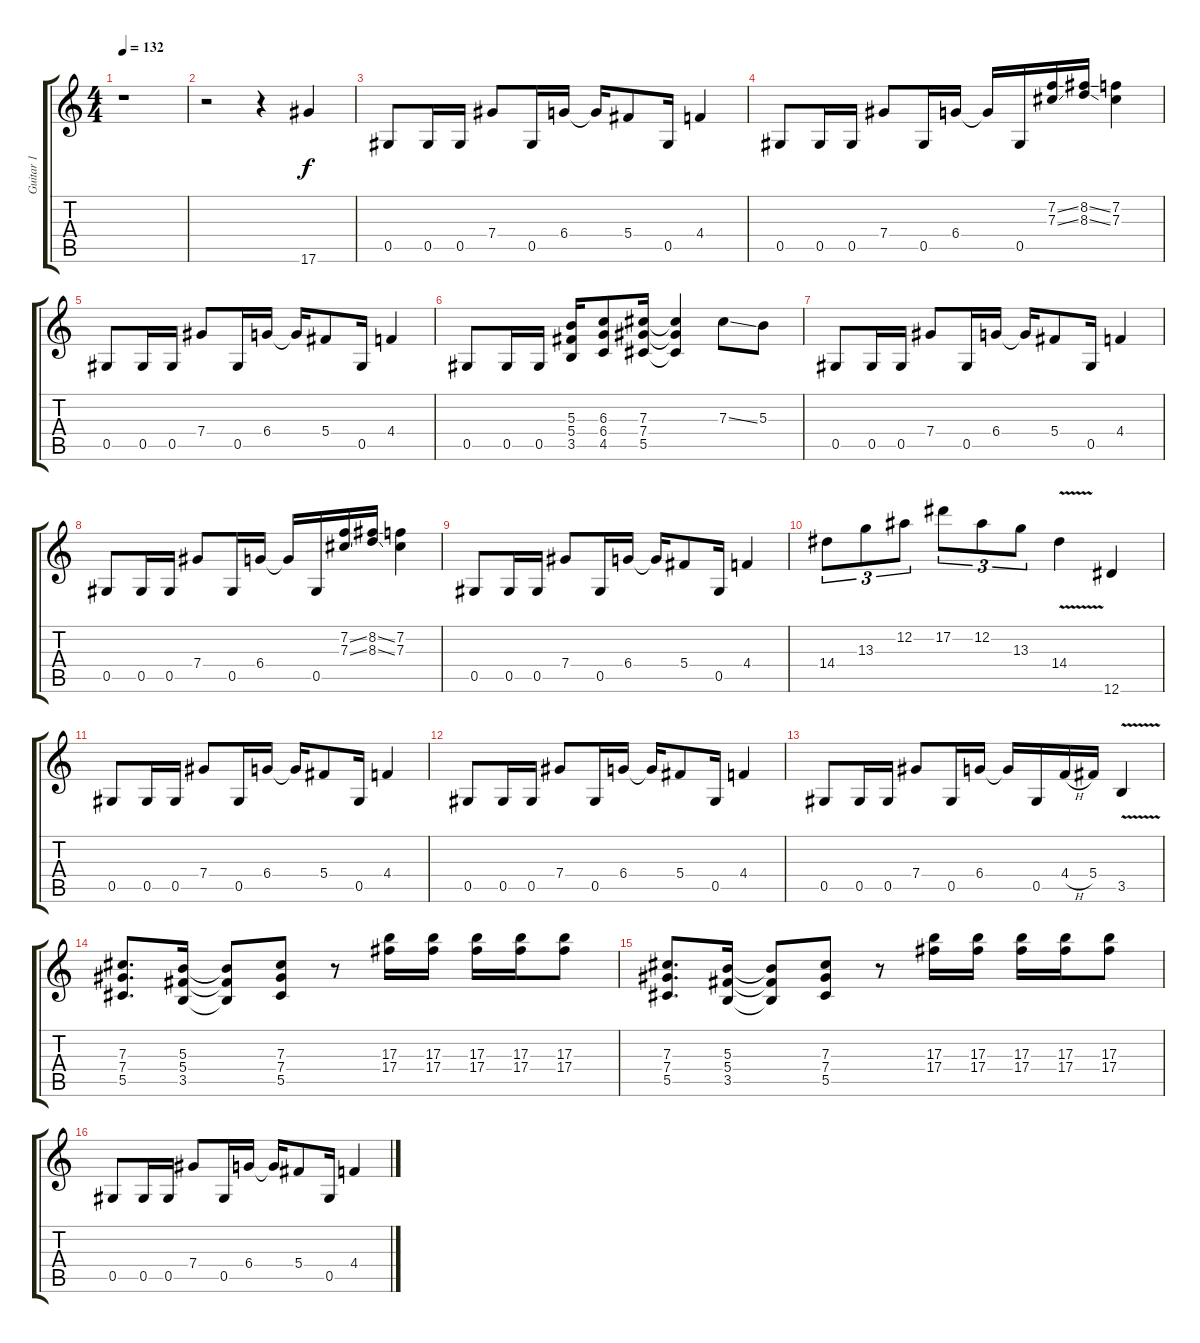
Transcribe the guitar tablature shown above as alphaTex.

\track ("Guitar 1" "Guitar 1") {instrument overdrivenguitar}
\staff {score tabs}
\tuning (Eb4 Bb3 Gb3 Db3 Ab2 Eb2) {hide}
\ts (4 4)
\tempo 132
\clef g2
\ks c
r.1{dy f instrument overdrivenguitar} |
r.2 r.4 17.6.4 |
0.5.8 0.5.16 0.5.16 7.4.8 0.5.16 6.4.16 6.4{t}.16 5.4.8 0.5.16 4.4.4 |
0.5.8 0.5.16 0.5.16 7.4.8 0.5.16 6.4.16 6.4{t}.16 0.5.16 (7.2{ss} 7.3{ss}).16 (8.2{ss} 8.3{ss}).16 (7.2 7.3).4 |
0.5.8 0.5.16 0.5.16 7.4.8 0.5.16 6.4.16 6.4{t}.16 5.4.8 0.5.16 4.4.4 |
0.5.8 0.5.16 0.5.16 (5.3 5.4 3.5).16 (6.3 6.4 4.5).8 (7.3 7.4 5.5).16 (7.3{t} 7.4{t} 5.5{t}).4 7.3{ss}.8 5.3.8 |
0.5.8 0.5.16 0.5.16 7.4.8 0.5.16 6.4.16 6.4{t}.16 5.4.8 0.5.16 4.4.4 |
0.5.8 0.5.16 0.5.16 7.4.8 0.5.16 6.4.16 6.4{t}.16 0.5.16 (7.2{ss} 7.3{ss}).16 (8.2{ss} 8.3{ss}).16 (7.2 7.3).4 |
0.5.8 0.5.16 0.5.16 7.4.8 0.5.16 6.4.16 6.4{t}.16 5.4.8 0.5.16 4.4.4 |
14.4.8{tu (3 2)} 13.3.8{tu (3 2)} 12.2.8{tu (3 2)} 17.2.8{tu (3 2)} 12.2.8{tu (3 2)} 13.3.8{tu (3 2)} 14.4{v}.4 12.6.4 |
0.5.8 0.5.16 0.5.16 7.4.8 0.5.16 6.4.16 6.4{t}.16 5.4.8 0.5.16 4.4.4 |
0.5.8 0.5.16 0.5.16 7.4.8 0.5.16 6.4.16 6.4{t}.16 5.4.8 0.5.16 4.4.4 |
0.5.8 0.5.16 0.5.16 7.4.8 0.5.16 6.4.16 6.4{t}.16 0.5.16 4.4{h}.16 5.4.16 3.5{v}.4 |
(7.3 7.4 5.5).8{d} (5.3 5.4 3.5).16 (5.3{t} 5.4{t} 3.5{t}).8 (7.3 7.4 5.5).8 r.8 (17.3 17.4).16 (17.3 17.4).16 (17.3 17.4).16 (17.3 17.4).16 (17.3 17.4).8 |
(7.3 7.4 5.5).8{d} (5.3 5.4 3.5).16 (5.3{t} 5.4{t} 3.5{t}).8 (7.3 7.4 5.5).8 r.8 (17.3 17.4).16 (17.3 17.4).16 (17.3 17.4).16 (17.3 17.4).16 (17.3 17.4).8 |
0.5.8 0.5.16 0.5.16 7.4.8 0.5.16 6.4.16 6.4{t}.16 5.4.8 0.5.16 4.4.4
